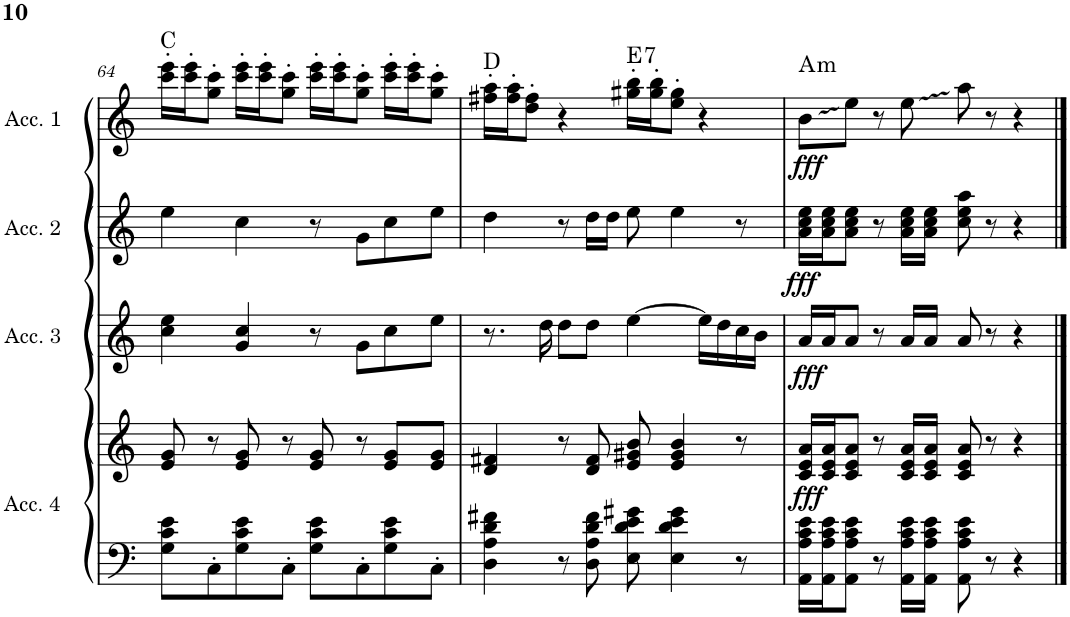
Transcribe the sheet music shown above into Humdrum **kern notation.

**kern	**kern	**dynam	**kern	**dynam	**kern	**dynam	**kern	**dynam	**harte
*part4	*part4	*part4	*part3	*part3	*part2	*part2	*part1	*part1	*part1
*staff5	*staff4	*staff4/5	*staff3	*staff3	*staff2	*staff2	*staff1	*staff1	*
*I"Accordion 4	*	*	*I"Accordion 3	*	*I"Accordion 2	*	*I"Accordion 1	*	*
*I'Acc. 4	*	*	*I'Acc. 3	*	*I'Acc. 2	*	*I'Acc. 1	*	*
!!LO:PB:g=z
*clefF4	*clefG2	*	*clefG2	*	*clefG2	*	*clefG2	*	*
*	*	*	*Trd7c12	*	*	*	*	*	*
*k[]	*k[]	*	*k[]	*	*k[]	*	*k[]	*	*
*M4/4	*M4/4	*	*M4/4	*	*M4/4	*	*M4/4	*	*
=64	=64	=64	=64	=64	=64	=64	=64	=64	=64
8G\ 8c\ 8e\L	8e/ 8g/	.	4cc\ 4ee\	.	4ee\	.	16ccc\' 16eee\'LL	.	C:maj
.	.	.	.	.	.	.	16ccc\' 16eee\'J	.	.
8C'\	8r	.	.	.	.	.	8gg\' 8ccc\'J	.	.
8G\ 8c\ 8e\	8e/ 8g/	.	4g/ 4cc/	.	4cc\	.	16ccc\' 16eee\'LL	.	.
.	.	.	.	.	.	.	16ccc\' 16eee\'J	.	.
8C'\J	8r	.	.	.	.	.	8gg\' 8ccc\'J	.	.
8G\ 8c\ 8e\L	8e/ 8g/	.	8r	.	8r	.	16ccc\' 16eee\'LL	.	.
.	.	.	.	.	.	.	16ccc\' 16eee\'J	.	.
8C'\	8r	.	8g\L	.	8g\L	.	8gg\' 8ccc\'J	.	.
8G\ 8c\ 8e\	8e/ 8g/L	.	8cc\	.	8cc\	.	16ccc\' 16eee\'LL	.	.
.	.	.	.	.	.	.	16ccc\' 16eee\'J	.	.
8C'\J	8e/ 8g/J	.	8ee\J	.	8ee\J	.	8gg\' 8ccc\'J	.	.
=65	=65	=65	=65	=65	=65	=65	=65	=65	=65
4D\ 4A\ 4d\ 4f#X\	4d/ 4f#X/	.	8.r	.	4dd\	.	16ff#X\' 16aa\'LL	.	D:maj
.	.	.	.	.	.	.	16ff#\' 16aa\'J	.	.
.	.	.	.	.	.	.	8dd\' 8ff#\'J	.	.
.	.	.	16dd\	.	.	.	.	.	.
8r	8r	.	8dd\L	.	8r	.	4r	.	.
8D\ 8A\ 8d\ 8f#\	8d/ 8f#/	.	8dd\J	.	16dd\LL	.	.	.	.
.	.	.	.	.	16dd\JJ	.	.	.	.
!	!	!	!	!	!	!	!	!	!LO:H:kt=7
8E\ 8d\ 8e\ 8g#X\	8e/ 8g#X/ 8b/	.	[4ee\	.	8ee\	.	16gg#X\' 16bb\'LL	.	E:7
.	.	.	.	.	.	.	16gg#\' 16bb\'J	.	.
4E\ 4d\ 4e\ 4g#\	4e/ 4g#/ 4b/	.	.	.	4ee\	.	8ee\' 8gg#\'J	.	.
.	.	.	16ee\LL]	.	.	.	4r	.	.
.	.	.	16dd\	.	.	.	.	.	.
8r	8r	.	16cc\	.	8r	.	.	.	.
.	.	.	16b\JJ	.	.	.	.	.	.
=66	=66	=66	=66	=66	=66	=66	=66	=66	=66
!	!	!LO:DY:b	!	!LO:DY:b	!	!LO:DY:b	!	!LO:DY:b	!LO:H:kt=m
16AA\ 16A\ 16c\ 16e\LL	16c/ 16e/ 16a/LL	fff	16a/LL	fff	16a\ 16cc\ 16ee\LL	fff	8b\L	fff	A:min
16AA\ 16A\ 16c\ 16e\J	16c/ 16e/ 16a/J	.	16a/J	.	16a\ 16cc\ 16ee\J	.	.	.	.
8AA\ 8A\ 8c\ 8e\J	8c/ 8e/ 8a/J	.	8a/J	.	8a\ 8cc\ 8ee\J	.	8ee\J	.	.
8r	8r	.	8r	.	8r	.	8r	.	.
16AA\ 16A\ 16c\ 16e\LL	16c/ 16e/ 16a/LL	.	16a/LL	.	16a\ 16cc\ 16ee\LL	.	8ee\	.	.
16AA\ 16A\ 16c\ 16e\JJ	16c/ 16e/ 16a/JJ	.	16a/JJ	.	16a\ 16cc\ 16ee\JJ	.	.	.	.
8AA\ 8A\ 8c\ 8e\	8c/ 8e/ 8a/	.	8a/	.	8cc\ 8ee\ 8aa\	.	8aa\	.	.
8r	8r	.	8r	.	8r	.	8r	.	.
4r	4r	.	4r	.	4r	.	4r	.	.
==	==	==	==	==	==	==	==	==	==
*-	*-	*-	*-	*-	*-	*-	*-	*-	*-
